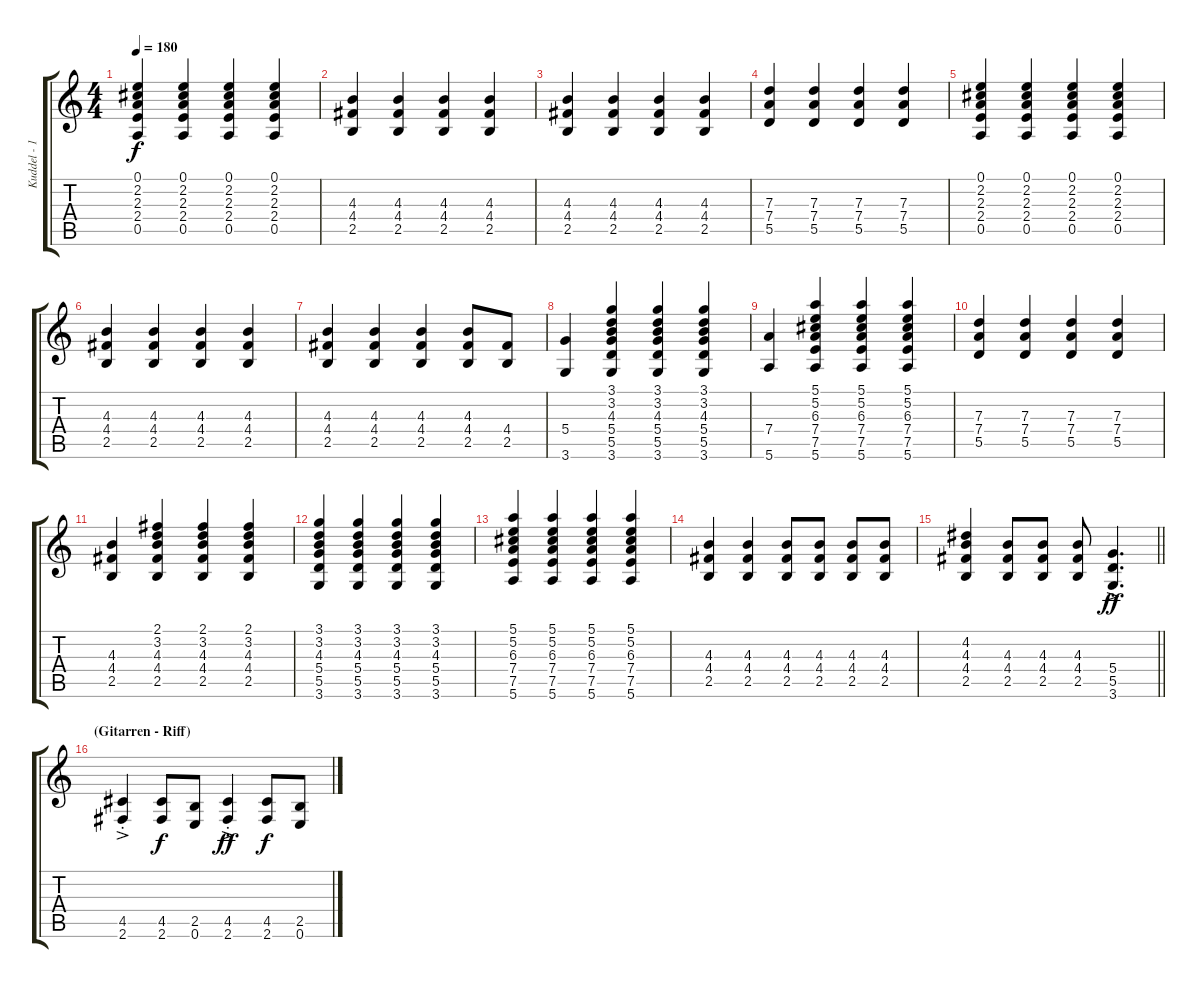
\track ("Kuddel - 1. Gitarre" "Kuddel - 1") {instrument distortionguitar}
\staff {score tabs}
\tuning (E4 B3 G3 D3 A2 E2) {hide}
\ts (4 4)
\tempo 180
\clef g2
\ks c
(0.1 2.2 2.3 2.4 0.5).4{dy f} (0.1 2.2 2.3 2.4 0.5).4 (0.1 2.2 2.3 2.4 0.5).4 (0.1 2.2 2.3 2.4 0.5).4 |
(4.3 4.4 2.5).4 (4.3 4.4 2.5).4 (4.3 4.4 2.5).4 (4.3 4.4 2.5).4 |
(4.3 4.4 2.5).4 (4.3 4.4 2.5).4 (4.3 4.4 2.5).4 (4.3 4.4 2.5).4 |
(7.3 7.4 5.5).4 (7.3 7.4 5.5).4 (7.3 7.4 5.5).4 (7.3 7.4 5.5).4 |
(0.1 2.2 2.3 2.4 0.5).4 (0.1 2.2 2.3 2.4 0.5).4 (0.1 2.2 2.3 2.4 0.5).4 (0.1 2.2 2.3 2.4 0.5).4 |
(4.3 4.4 2.5).4 (4.3 4.4 2.5).4 (4.3 4.4 2.5).4 (4.3 4.4 2.5).4 |
(4.3 4.4 2.5).4 (4.3 4.4 2.5).4 (4.3 4.4 2.5).4 (4.3 4.4 2.5).8 (4.4 2.5).8 |
(5.4 3.6).4 (3.1 3.2 4.3 5.4 5.5 3.6).4 (3.1 3.2 4.3 5.4 5.5 3.6).4 (3.1 3.2 4.3 5.4 5.5 3.6).4 |
(7.4 5.6).4 (5.1 5.2 6.3 7.4 7.5 5.6).4 (5.1 5.2 6.3 7.4 7.5 5.6).4 (5.1 5.2 6.3 7.4 7.5 5.6).4 |
(7.3 7.4 5.5).4 (7.3 7.4 5.5).4 (7.3 7.4 5.5).4 (7.3 7.4 5.5).4 |
(4.3 4.4 2.5).4 (2.1 3.2 4.3 4.4 2.5).4 (2.1 3.2 4.3 4.4 2.5).4 (2.1 3.2 4.3 4.4 2.5).4 |
(3.1 3.2 4.3 5.4 5.5 3.6).4 (3.1 3.2 4.3 5.4 5.5 3.6).4 (3.1 3.2 4.3 5.4 5.5 3.6).4 (3.1 3.2 4.3 5.4 5.5 3.6).4 |
(5.1 5.2 6.3 7.4 7.5 5.6).4 (5.1 5.2 6.3 7.4 7.5 5.6).4 (5.1 5.2 6.3 7.4 7.5 5.6).4 (5.1 5.2 6.3 7.4 7.5 5.6).4 |
(4.3 4.4 2.5).4 (4.3 4.4 2.5).4 (4.3 4.4 2.5).8 (4.3 4.4 2.5).8 (4.3 4.4 2.5).8 (4.3 4.4 2.5).8 |
\barLineRight lightlight
(4.2 4.3 4.4 2.5).4 (4.3 4.4 2.5).8 (4.3 4.4 2.5).8 (4.3 4.4 2.5).8 (5.4{ac} 5.5{ac} 3.6{ac}).4{d dy ff} |
\section ("" "(Gitarren - Riff)")
(4.5{ac st} 2.6{ac st}).4 (4.5 2.6).8{dy f} (2.5 0.6).8 (4.5{ac st} 2.6{ac st}).4{dy ff} (4.5 2.6).8{dy f} (2.5 0.6).8
